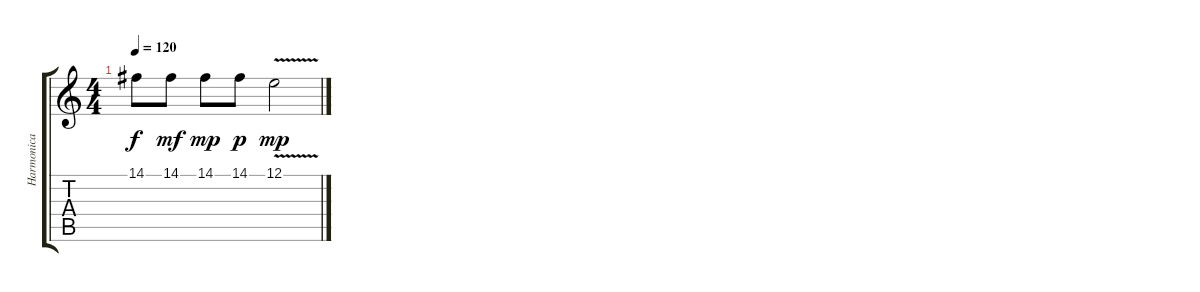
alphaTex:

\track ("Harmonica" "Harmonica") {instrument harmonica}
\staff {score tabs}
\tuning (E4 B3 G3 D3 A2 E2) {hide}
\ts (4 4)
\tempo 120
\clef g2
\ks c
14.1.8{dy f balance 0} 14.1.8{dy mf balance 16} 14.1.8{dy mp balance 0} 14.1.8{dy p balance 16} 12.1{v}.2{dy mp balance 6}
